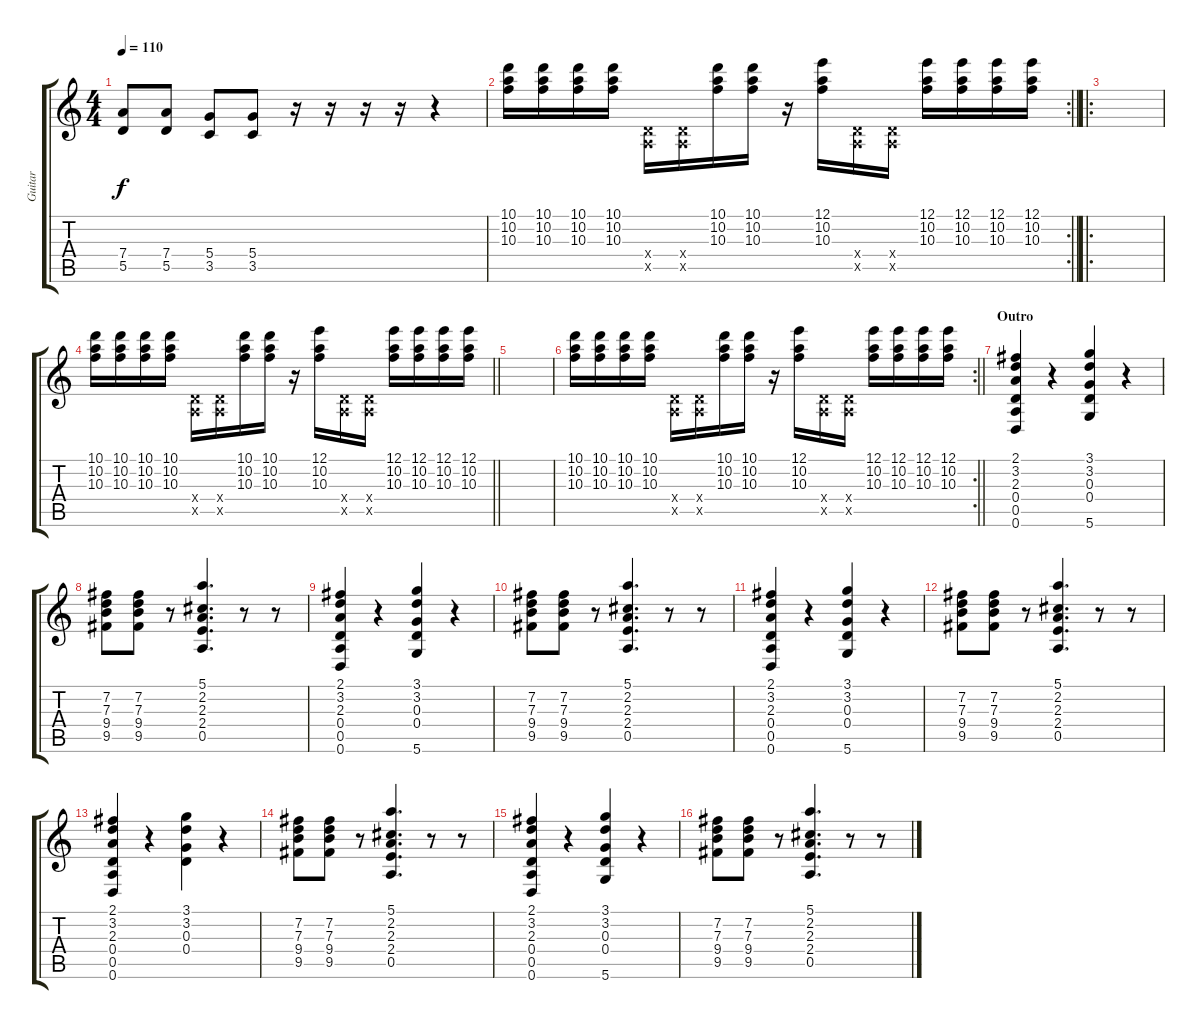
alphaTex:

\track ("Guitar" "Guitar") {instrument overdrivenguitar}
\staff {score tabs}
\tuning (E4 B3 G3 D3 A2 D2) {hide}
\ts (4 4)
\tempo 110
\clef g2
\ks c
(7.4 5.5).8{dy f} (7.4 5.5).8 (5.4 3.5).8 (5.4 3.5).8 r.16 r.16 r.16 r.16 r.4 |
\rc 2
\barLineRight lightlight
(10.1 10.2 10.3).16 (10.1 10.2 10.3).16 (10.1 10.2 10.3).16 (10.1 10.2 10.3).16 (0.4{x} 0.5{x}).16 (0.4{x} 0.5{x}).16 (10.1 10.2 10.3).16 (10.1 10.2 10.3).16 r.16 (12.1 10.2 10.3).16 (0.4{x} 0.5{x}).16 (0.4{x} 0.5{x}).16 (12.1 10.2 10.3).16 (12.1 10.2 10.3).16 (12.1 10.2 10.3).16 (12.1 10.2 10.3).16 |
\ro
|
\barLineRight lightlight
(10.1 10.2 10.3).16 (10.1 10.2 10.3).16 (10.1 10.2 10.3).16 (10.1 10.2 10.3).16 (0.4{x} 0.5{x}).16 (0.4{x} 0.5{x}).16 (10.1 10.2 10.3).16 (10.1 10.2 10.3).16 r.16 (12.1 10.2 10.3).16 (0.4{x} 0.5{x}).16 (0.4{x} 0.5{x}).16 (12.1 10.2 10.3).16 (12.1 10.2 10.3).16 (12.1 10.2 10.3).16 (12.1 10.2 10.3).16 |
|
\rc 2
\barLineRight lightlight
(10.1 10.2 10.3).16 (10.1 10.2 10.3).16 (10.1 10.2 10.3).16 (10.1 10.2 10.3).16 (0.4{x} 0.5{x}).16 (0.4{x} 0.5{x}).16 (10.1 10.2 10.3).16 (10.1 10.2 10.3).16 r.16 (12.1 10.2 10.3).16 (0.4{x} 0.5{x}).16 (0.4{x} 0.5{x}).16 (12.1 10.2 10.3).16 (12.1 10.2 10.3).16 (12.1 10.2 10.3).16 (12.1 10.2 10.3).16 |
\section ("" "Outro")
(2.1 3.2 2.3 0.4 0.5 0.6).4 r.4 (3.1 3.2 0.3 0.4 5.6).4 r.4 |
(7.2 7.3 9.4 9.5).8 (7.2 7.3 9.4 9.5).8 r.8 (5.1 2.2 2.3 2.4 0.5).4{d} r.8 r.8 |
(2.1 3.2 2.3 0.4 0.5 0.6).4 r.4 (3.1 3.2 0.3 0.4 5.6).4 r.4 |
(7.2 7.3 9.4 9.5).8 (7.2 7.3 9.4 9.5).8 r.8 (5.1 2.2 2.3 2.4 0.5).4{d} r.8 r.8 |
(2.1 3.2 2.3 0.4 0.5 0.6).4 r.4 (3.1 3.2 0.3 0.4 5.6).4 r.4 |
(7.2 7.3 9.4 9.5).8 (7.2 7.3 9.4 9.5).8 r.8 (5.1 2.2 2.3 2.4 0.5).4{d} r.8 r.8 |
(2.1 3.2 2.3 0.4 0.5 0.6).4 r.4 (3.1 3.2 0.3 0.4).4 r.4 |
(7.2 7.3 9.4 9.5).8 (7.2 7.3 9.4 9.5).8 r.8 (5.1 2.2 2.3 2.4 0.5).4{d} r.8 r.8 |
(2.1 3.2 2.3 0.4 0.5 0.6).4 r.4 (3.1 3.2 0.3 0.4 5.6).4 r.4 |
(7.2 7.3 9.4 9.5).8 (7.2 7.3 9.4 9.5).8 r.8 (5.1 2.2 2.3 2.4 0.5).4{d} r.8 r.8
